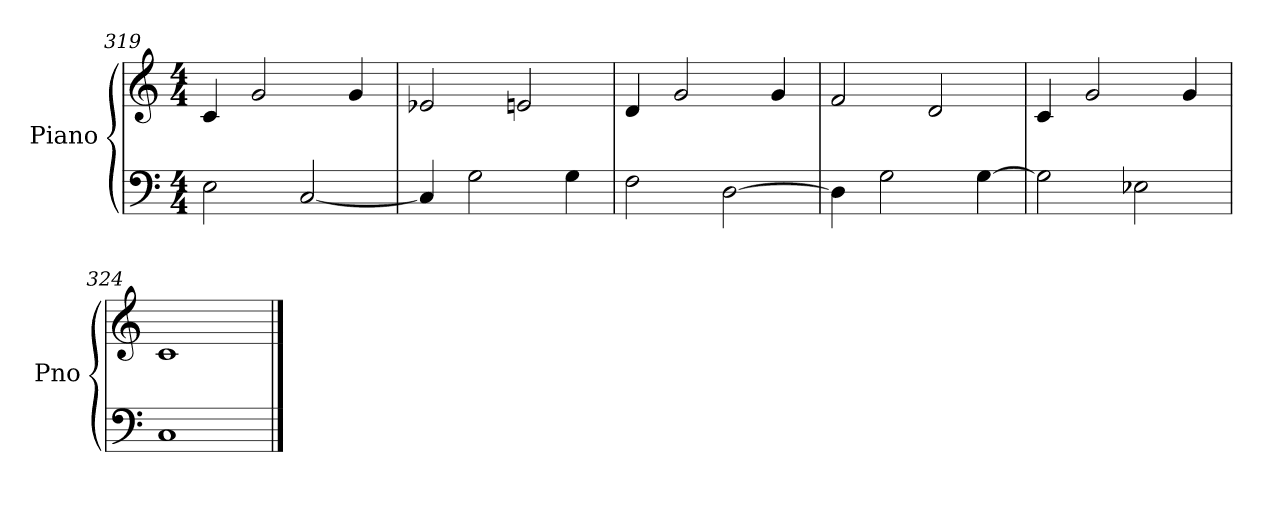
**kern	**kern
*part1	*part1
*staff2	*staff1
*I"Piano	*
*I'Pno	*
!!LO:PB:g=z
*clefF4	*clefG2
*k[]	*k[]
*M4/4	*M4/4
=319	=319
2E\	4c/
.	2g/
[2C/	.
.	4g/
=320	=320
4C/]	2e-X/
2G\	.
.	2en/
4G\	.
=321	=321
2F\	4d/
.	2g/
[2D\	.
.	4g/
=322	=322
4D\]	2f/
2G\	.
.	2d/
[4G\	.
=323	=323
2G\]	4c/
.	2g/
2E-X\	.
.	4g/
=324	=324
1C	1c
==	==
*-	*-
